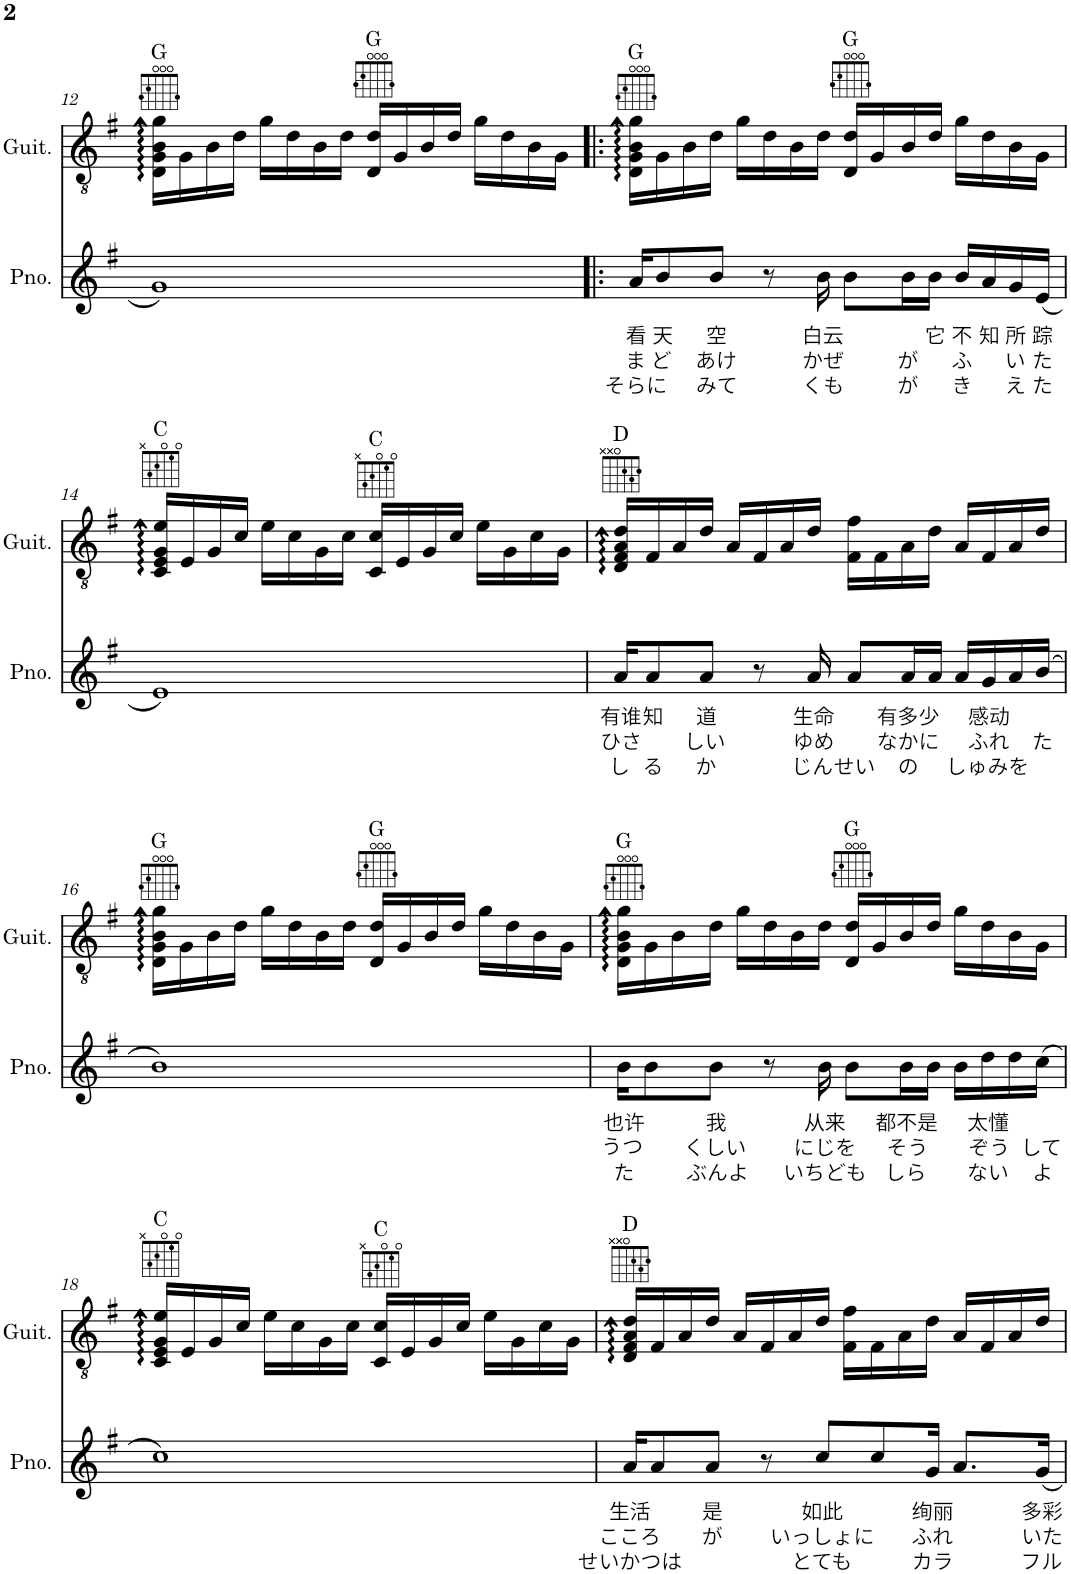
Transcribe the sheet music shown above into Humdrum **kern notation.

**kern	**text	**text	**text	**kern	**harte
*part2	*part2	*part2	*part2	*part1	*part1
*staff2	*staff2	*staff2	*staff2	*staff1	*
*I"钢琴	*	*	*	*I"吉他	*
!!LO:PB:g=z
*clefG2	*	*	*	*clefGv2	*
*k[f#]	*	*	*	*k[f#]	*
*M4/4	*	*	*	*M4/4	*
=12	=12	=12	=12	=12	=12
1g	.	.	.	16D\ 16G\ 16B\ 16g\LL	G:maj
.	.	.	.	16G\	.
.	.	.	.	16B\	.
.	.	.	.	16d\JJ	.
.	.	.	.	16g\LL	.
.	.	.	.	16d\	.
.	.	.	.	16B\	.
.	.	.	.	16d\JJ	.
.	.	.	.	16D/ 16d/LL	G:maj
.	.	.	.	16G/	.
.	.	.	.	16B/	.
.	.	.	.	16d/JJ	.
.	.	.	.	16g\LL	.
.	.	.	.	16d\	.
.	.	.	.	16B\	.
.	.	.	.	16G\JJ	.
=13!|:	=13!|:	=13!|:	=13!|:	=13!|:	=13!|:
!	!LO:LY:b	!LO:LY:b	!LO:LY:b	!	!
16a/KL	看	ま	そらに	16D\ 16G\ 16B\ 16g\LL	G:maj
!	!LO:LY:b	!LO:LY:b	!	!	!
8b/	天	ど	.	16G\	.
.	.	.	.	16B\	.
!	!LO:LY:b	!LO:LY:b	!LO:LY:b	!	!
8b/J	空	あけ	みて	16d\JJ	.
.	.	.	.	16g\LL	.
8r	.	.	.	16d\	.
.	.	.	.	16B\	.
!	!LO:LY:b	!LO:LY:b	!LO:LY:b	!	!
16b\	白云	かぜ	くも	16d\JJ	.
8b\L	.	.	.	16D/ 16d/LL	G:maj
.	.	.	.	16G/	.
!	!	!LO:LY:b	!LO:LY:b	!	!
16b\L	.	が	が	16B/	.
!	!LO:LY:b	!	!	!	!
16b\JJ	它	.	.	16d/JJ	.
!	!LO:LY:b	!LO:LY:b	!LO:LY:b	!	!
16b/LL	不	ふ	き	16g\LL	.
!	!LO:LY:b	!	!	!	!
16a/	知	.	.	16d\	.
!	!LO:LY:b	!LO:LY:b	!LO:LY:b	!	!
16g/	所	い	え	16B\	.
!	!LO:LY:b	!LO:LY:b	!LO:LY:b	!	!
(16e/JJ	踪	た	た	16G\JJ	.
!!LO:LB:g=z
=14	=14	=14	=14	=14	=14
1e)	.	.	.	16C/ 16E/ 16G/ 16e/LL	C:maj
.	.	.	.	16E/	.
.	.	.	.	16G/	.
.	.	.	.	16c/JJ	.
.	.	.	.	16e\LL	.
.	.	.	.	16c\	.
.	.	.	.	16G\	.
.	.	.	.	16c\JJ	.
.	.	.	.	16C/ 16c/LL	C:maj
.	.	.	.	16E/	.
.	.	.	.	16G/	.
.	.	.	.	16c/JJ	.
.	.	.	.	16e\LL	.
.	.	.	.	16G\	.
.	.	.	.	16c\	.
.	.	.	.	16G\JJ	.
=15	=15	=15	=15	=15	=15
!	!LO:LY:b	!LO:LY:b	!LO:LY:b	!	!
16a/KL	有谁	ひさ	し	16D/ 16F#/ 16A/ 16d/LL	D:maj
!	!LO:LY:b	!	!LO:LY:b	!	!
8a/	知	.	る	16F#/	.
.	.	.	.	16A/	.
!	!LO:LY:b	!LO:LY:b	!LO:LY:b	!	!
8a/J	道	しい	か	16d/JJ	.
.	.	.	.	16A/LL	.
8r	.	.	.	16F#/	.
.	.	.	.	16A/	.
!	!LO:LY:b	!LO:LY:b	!LO:LY:b	!	!
16a/	生命	ゆめ	じん	16d/JJ	.
!	!	!	!LO:LY:b	!	!
8a/L	.	.	せい	16F#\ 16f#\LL	.
.	.	.	.	16F#\	.
!	!LO:LY:b	!LO:LY:b	!LO:LY:b	!	!
16a/L	有多少	なかに	の	16A\	.
16a/JJ	.	.	.	16d\JJ	.
16a/LL	.	.	.	16A/LL	.
!	!LO:LY:b	!LO:LY:b	!LO:LY:b	!	!
16g/	感动	ふれ	しゅみを	16F#/	.
16a/	.	.	.	16A/	.
!	!	!LO:LY:b	!	!	!
(16b/JJ	.	た	.	16d/JJ	.
!!LO:LB:g=z
=16	=16	=16	=16	=16	=16
1b)	.	.	.	16D\ 16G\ 16B\ 16g\LL	G:maj
.	.	.	.	16G\	.
.	.	.	.	16B\	.
.	.	.	.	16d\JJ	.
.	.	.	.	16g\LL	.
.	.	.	.	16d\	.
.	.	.	.	16B\	.
.	.	.	.	16d\JJ	.
.	.	.	.	16D/ 16d/LL	G:maj
.	.	.	.	16G/	.
.	.	.	.	16B/	.
.	.	.	.	16d/JJ	.
.	.	.	.	16g\LL	.
.	.	.	.	16d\	.
.	.	.	.	16B\	.
.	.	.	.	16G\JJ	.
=17	=17	=17	=17	=17	=17
!	!LO:LY:b	!LO:LY:b	!LO:LY:b	!	!
16b\KL	也许	うつ	た	16D\ 16G\ 16B\ 16g\LL	G:maj
8b\	.	.	.	16G\	.
.	.	.	.	16B\	.
!	!LO:LY:b	!LO:LY:b	!LO:LY:b	!	!
8b\J	我	くしい	ぶんよ	16d\JJ	.
.	.	.	.	16g\LL	.
8r	.	.	.	16d\	.
.	.	.	.	16B\	.
!	!LO:LY:b	!LO:LY:b	!LO:LY:b	!	!
16b\	从来	にじを	いちども	16d\JJ	.
8b\L	.	.	.	16D/ 16d/LL	G:maj
.	.	.	.	16G/	.
!	!LO:LY:b	!LO:LY:b	!LO:LY:b	!	!
16b\L	都不是	そう	しら	16B/	.
16b\JJ	.	.	.	16d/JJ	.
16b\LL	.	.	.	16g\LL	.
!	!LO:LY:b	!LO:LY:b	!LO:LY:b	!	!
16dd\	太懂	ぞう	ない	16d\	.
16dd\	.	.	.	16B\	.
!	!	!LO:LY:b	!LO:LY:b	!	!
(16cc\JJ	.	して	よ	16G\JJ	.
!!LO:LB:g=z
=18	=18	=18	=18	=18	=18
1cc)	.	.	.	16C/ 16E/ 16G/ 16e/LL	C:maj
.	.	.	.	16E/	.
.	.	.	.	16G/	.
.	.	.	.	16c/JJ	.
.	.	.	.	16e\LL	.
.	.	.	.	16c\	.
.	.	.	.	16G\	.
.	.	.	.	16c\JJ	.
.	.	.	.	16C/ 16c/LL	C:maj
.	.	.	.	16E/	.
.	.	.	.	16G/	.
.	.	.	.	16c/JJ	.
.	.	.	.	16e\LL	.
.	.	.	.	16G\	.
.	.	.	.	16c\	.
.	.	.	.	16G\JJ	.
=19	=19	=19	=19	=19	=19
!	!LO:LY:b	!LO:LY:b	!LO:LY:b	!	!
16a/KL	生活	こころ	せいかつは	16D/ 16F#/ 16A/ 16d/LL	D:maj
8a/	.	.	.	16F#/	.
.	.	.	.	16A/	.
!	!LO:LY:b	!LO:LY:b	!	!	!
8a/J	是	が	.	16d/JJ	.
.	.	.	.	16A/LL	.
8r	.	.	.	16F#/	.
.	.	.	.	16A/	.
!	!LO:LY:b	!LO:LY:b	!LO:LY:b	!	!
8cc/L	如此	いっしょに	とても	16d/JJ	.
.	.	.	.	16F#\ 16f#\LL	.
8cc/	.	.	.	16F#\	.
.	.	.	.	16A\	.
!	!LO:LY:b	!LO:LY:b	!LO:LY:b	!	!
16g/Jk	绚丽	ふれ	カラ	16d\JJ	.
8.a/L	.	.	.	16A/LL	.
.	.	.	.	16F#/	.
.	.	.	.	16A/	.
!	!LO:LY:b	!LO:LY:b	!LO:LY:b	!	!
16g/Jk	多彩	いた	フル	16d/JJ	.
=	=	=	=	=	=
*-	*-	*-	*-	*-	*-
